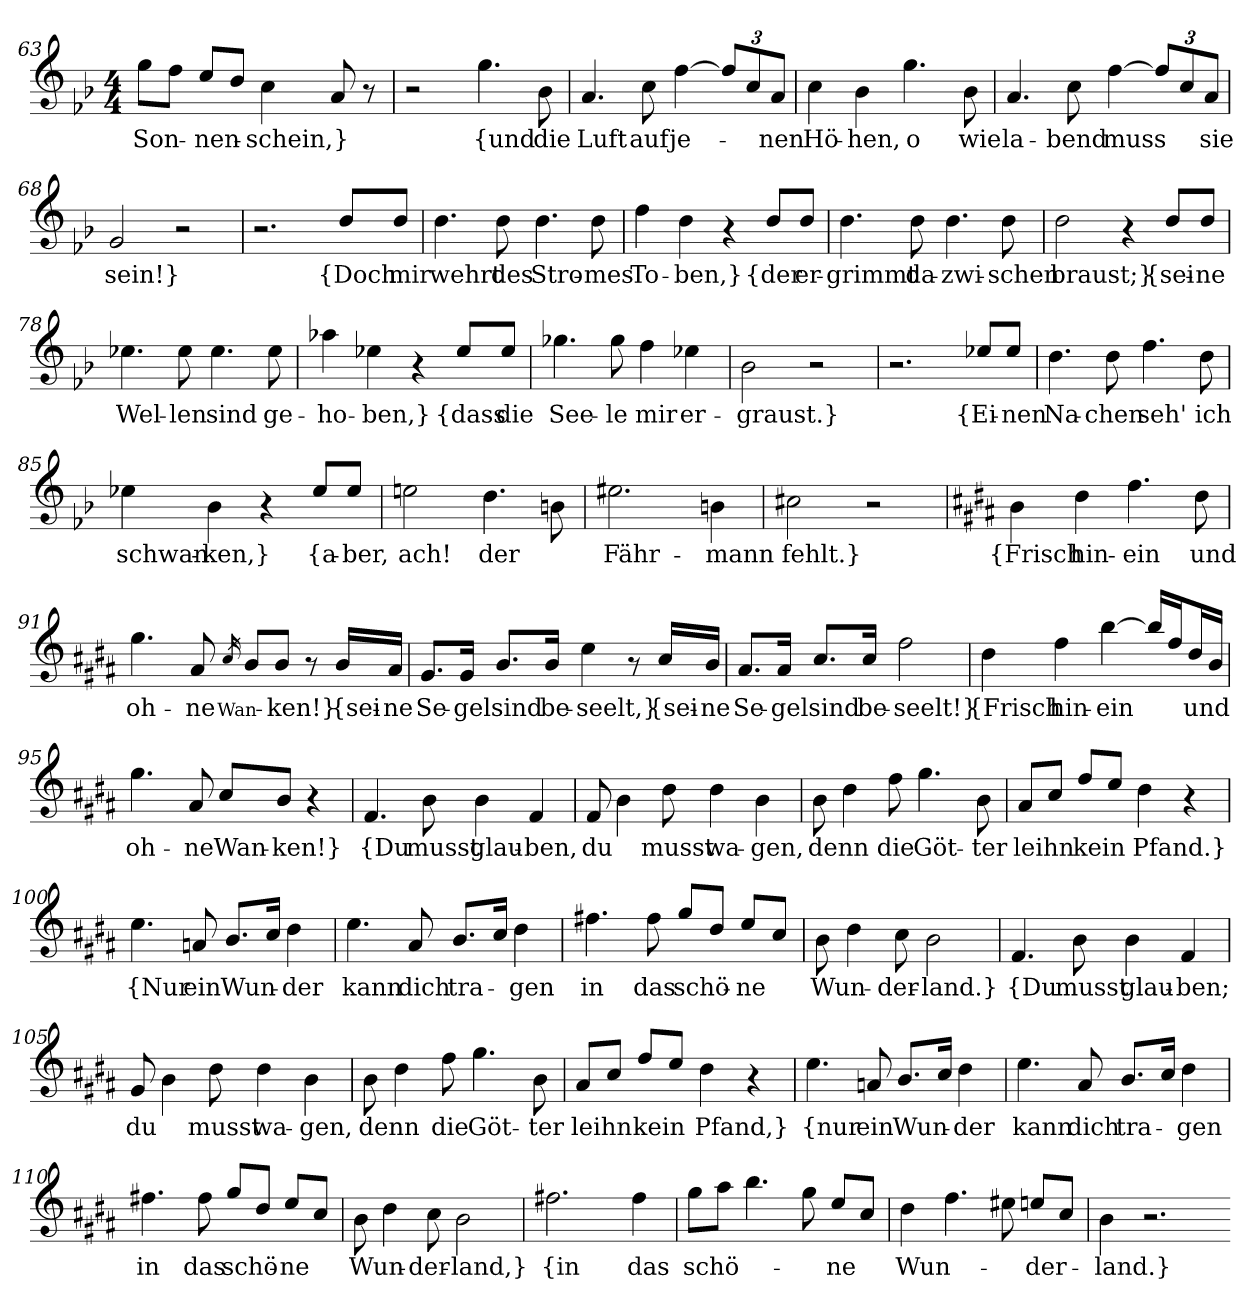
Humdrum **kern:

**kern	**text
*part1	*part1
*staff1	*staff1
*clefG4	*
*k[b-e-]	*
*M4/4	*
=63	=63
8cc\L	Son-
8b-\J	.
8a/L	-nen-
8g/J	.
4f	-schein,
8d	}
8r	.
=64	=64
2r	.
4.cc	{und
8e-	die
=65	=65
4.d	Luft
8f	auf
[4b-	je-
12b-/L]	.
12f/	.
12d/J	-nen
=66	=66
4f	Hö-
4e-	-hen,
4.cc	o
8e-	wie
=67	=67
4.d	la-
8f	-bend
[4b-	muss
12b-/L]	.
12f/	.
12d/J	sie
=68	=68
2c	sein!}
2r	.
=73	=73
2.r	.
8g/L	{Doch
8g/J	mir
=74	=74
4.g	wehrt
8g	des
4.g	Stro-
8g	-mes
=75	=75
4b-	To-
4g	-ben,}
4r	.
8g/L	{der
8g/J	er-
=76	=76
4.g	-grimmt
8g	da-
4.g	-zwi-
8g	-schen
=77	=77
2g	braust;}
4r	.
8g/L	{sei-
8g/J	-ne
=78	=78
4.a-X	Wel-
8a-	-len
4.a-	sind
8a-	ge-
=79	=79
4dd-X	-ho-
4a-X	-ben,}
4r	.
8a-/L	{dass
8a-/J	die
=80	=80
4.cc-X	See-
8cc-	-le
4b-	mir
4a-X	er-
=81	=81
2e-	-graust.}
2r	.
=83	=83
2.r	.
8a-X/L	{Ei-
8a-/J	-nen
=84	=84
4.g	Na-
8g	-chen
4.b-	seh'
8g	ich
=85	=85
4a-X	schwan-
4e-	-ken,}
4r	.
8a-/L	{a-
8a-/J	-ber,
=86	=86
2an	ach!
4.g	der
8en	.
=87	=87
2.a#X	Fähr-
4en	-mann
=88	=88
2f#X	fehlt.}
2r	.
=90	=90
*k[f#c#g#d#]	*
4e	{Frisch
4g#	hin-
4.b	-ein
8g#	und
=91	=91
4.cc#	oh-
8d#	-ne
16qf#	Wan-
8e/L	.
8e/J	-ken!}
8r	.
16e/LL	{sei-
16d#/JJ	-ne
=92	=92
8.c#/L	Se-
16c#/Jk	-gel
8.e/L	sind
16e/Jk	be-
4a	-seelt,}
8r	.
16f#/LL	{sei-
16e/JJ	-ne
=93	=93
8.d#/L	Se-
16d#/Jk	-gel
8.f#/L	sind
16f#/Jk	be-
2b	-seelt!}
=94	=94
4g#	{Frisch
4b	hin-
[4ee	-ein
16ee/LL]	.
16b/J	.
16g#/L	und
16e/JJ	.
=95	=95
4.cc#	oh-
8d#	-ne
8f#/L	Wan-
8e/J	-ken!}
4r	.
=96	=96
4.B	{Du
8e	musst
4e	glau-
4B	-ben,
=97	=97
8B	du
4e	.
8g#	musst
4g#	wa-
4e	-gen,
=98	=98
8e	denn
4g#	.
8b	die
4.cc#	Göt-
8e	-ter
=99	=99
8d#/L	leihn
8f#/J	.
8b/L	kein
8a/J	.
4g#	Pfand.}
4r	.
=100	=100
4.a	{Nur
8dn	ein
8.e/L	Wun-
16f#/Jk	.
4g#	-der
=101	=101
4.a	kann
8d#	dich
8.e/L	tra-
16f#/Jk	.
4g#	-gen
=102	=102
4.b#X	in
8b#	das
8cc#/L	schö-
8g#/J	.
8a/L	-ne
8f#/J	.
=103	=103
8e	Wun-
4g#	.
8f#	-der-
2e	-land.}
=104	=104
4.B	{Du
8e	musst
4e	glau-
4B	-ben;
=105	=105
8c#	du
4e	.
8g#	musst
4g#	wa-
4e	-gen,
=106	=106
8e	denn
4g#	.
8b	die
4.cc#	Göt-
8e	-ter
=107	=107
8d#/L	leihn
8f#/J	.
8b/L	kein
8a/J	.
4g#	Pfand,}
4r	.
=108	=108
4.a	{nur
8dn	ein
8.e/L	Wun-
16f#/Jk	.
4g#	-der
=109	=109
4.a	kann
8d#	dich
8.e/L	tra-
16f#/Jk	.
4g#	-gen
=110	=110
4.b#X	in
8b#	das
8cc#/L	schö-
8g#/J	.
8a/L	-ne
8f#/J	.
=111	=111
8e	Wun-
4g#	.
8f#	-der-
2e	-land,}
=113	=113
2.b#X	{in
4b#	das
=114	=114
8cc#\L	schö-
8dd#\J	.
4.ee	.
8cc#	.
8a/L	-ne
8f#/J	.
=115	=115
4g#	Wun-
4.b	.
8a#X	.
8an/L	-der-
8f#/J	.
=116	=116
4e	-land.}
2.r	.
=-	=-
*-	*-
